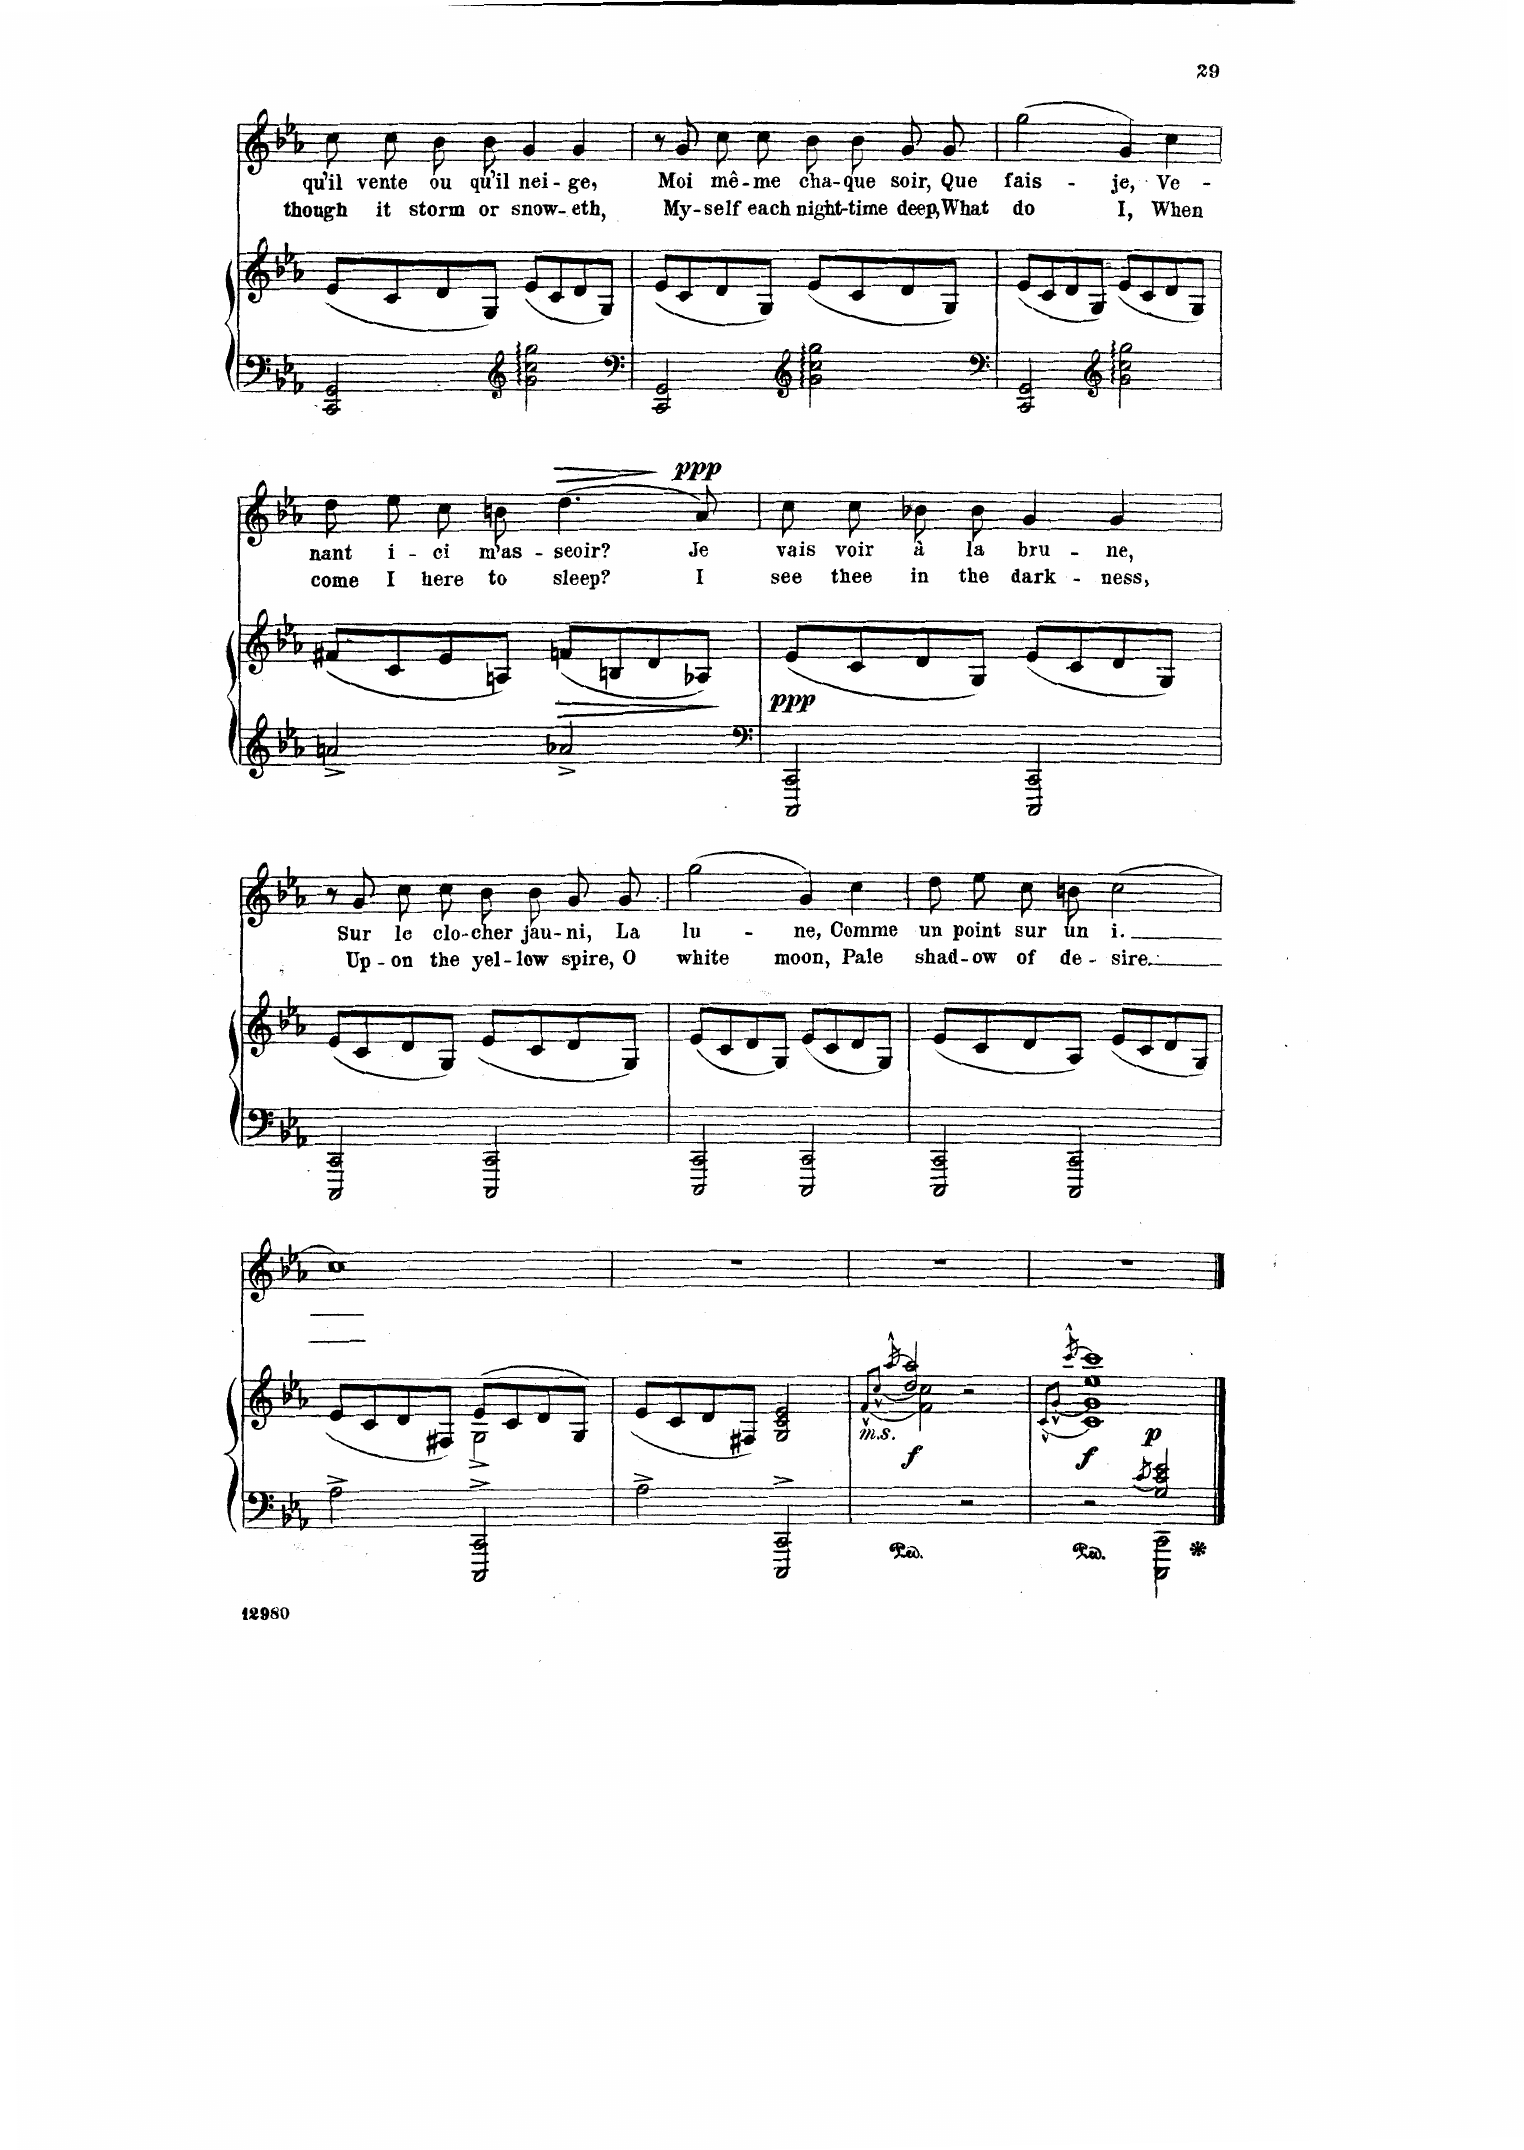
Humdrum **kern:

**kern	**kern	**dynam	**kern	**text	**text	**dynam
*part2	*part2	*part2	*part1	*part1	*part1	*part1
*staff3	*staff2	*staff2/3	*staff1	*staff1	*staff1	*staff1
*I"Piano	*	*	*I"Chant Voice	*	*	*
*I'Pno	*	*	*	*	*	*
*clefF4	*clefG2	*	*clefG2	*	*	*
*k[b-e-a-]	*k[b-e-a-]	*	*k[b-e-a-]	*	*	*
*M4/4	*M4/4	*	*M4/4	*	*	*
*met(c)	*met(c)	*	*met(c)	*	*	*
=64	=64	=64	=64	=64	=64	=64
2CC/ 2GG/	(8e-/L	.	8cc\L	qu'il	though	.
.	8c/	.	8cc\J	vente	it	.
.	8d/	.	8b-\L	ou	storm	.
.	8G/J)	.	8b-\J	qu'il	or	.
*clefG2	*	*	*	*	*	*
2g\ 2cc\ 2gg\	(8e-/L	.	4g/	nei-	snow-	.
.	8c/	.	.	.	.	.
.	8d/	.	4g/	-ge,	-eth,	.
.	8G/J)	.	.	.	.	.
=65	=65	=65	=65	=65	=65	=65
*clefF4	*	*	*	*	*	*
2CC/ 2GG/	(8e-/L	.	8r	.	.	.
.	8c/	.	8g/	Moi-	My-	.
.	8d/	.	8cc\L	-mê-	-self	.
.	8G/J)	.	8cc\J	-me	each	.
*clefG2	*	*	*	*	*	*
2g\ 2cc\ 2gg\	(8e-/L	.	8b-\L	cha-	night-	.
.	8c/	.	8b-\J	-que	-time	.
.	8d/	.	8g/L	soir,	deep,	.
.	8G/J)	.	8g/J	Que	What	.
=66	=66	=66	=66	=66	=66	=66
*clefF4	*	*	*	*	*	*
2CC/ 2GG/	(8e-/L	.	(2gg\	fais-	do	.
.	8c/	.	.	.	.	.
.	8d/	.	.	.	.	.
.	8G/J)	.	.	.	.	.
*clefG2	*	*	*	*	*	*
2g\ 2cc\ 2gg\	(8e-/L	.	4g/)	-je,	I,	.
.	8c/	.	.	.	.	.
.	8d/	.	4cc\	Ve-	When	.
.	8G/J)	.	.	.	.	.
=67	=67	=67	=67	=67	=67	=67
2an^/	(8f#X/L	.	8dd\L	-- nant	come	.
.	8c/	.	8ee-\J	i-	I	.
.	8e-/	.	8cc\L	-ci	here	.
.	8An/J)	.	8bn\J	m'as-	to	.
!	!	!LO:HP:b	!	!	!	!LO:HP:b
2a-X^/	(8fn/L	>	(4.dd\	-seoir?	sleep?	>
.	8Bn/	.	.	.	.	.
.	8d/	.	.	.	.	.
!	!	!	!	!	!	!LO:DY:n=1:a
.	8A-X/J)	.	8a-/)	Je	I	] ppp
.	.	]	.	.	.	.
=68	=68	=68	=68	=68	=68	=68
*clefF4	*	*	*	*	*	*
!	!	!LO:DY:b	!	!	!	!
2CCC/ 2CC/	(8e-/L	ppp	8cc\L	vais	see	.
.	8c/	.	8cc\J	voir	thee	.
.	8d/	.	8b-X\L	à	in	.
.	8G/J)	.	8b-\J	la	the	.
2CCC/ 2CC/	(8e-/L	.	4g/	bru-	dark-	.
.	8c/	.	.	.	.	.
.	8d/	.	4g/	-ne,	-ness,	.
.	8G/J)	.	.	.	.	.
=69	=69	=69	=69	=69	=69	=69
2CCC/ 2CC/	(8e-/L	.	8r	.	.	.
.	8c/	.	8g/	Sur	Up-	.
.	8d/	.	8cc\L	le	-on	.
.	8G/J)	.	8cc\J	clo-	the	.
2CCC/ 2CC/	(8e-/L	.	8b-\L	-cher	yel-	.
.	8c/	.	8b-\J	jau-	-low	.
.	8d/	.	8g/L	-ni,	spire,	.
.	8G/J)	.	8g/J	La	O	.
=70	=70	=70	=70	=70	=70	=70
2CCC/ 2CC/	(8e-/L	.	(2gg\	lu-	white	.
.	8c/	.	.	.	.	.
.	8d/	.	.	.	.	.
.	8G/J)	.	.	.	.	.
2CCC/ 2CC/	(8e-/L	.	4g/)	-ne,	moon,	.
.	8c/	.	.	.	.	.
.	8d/	.	4cc\	Com-	Pale	.
.	8G/J)	.	.	.	.	.
=71	=71	=71	=71	=71	=71	=71
2CCC/ 2CC/	(8e-/L	.	8dd\L	me un	shad-	.
.	8c/	.	8ee-\J	point	-ow	.
.	8d/	.	8cc\L	sur	of	.
.	8A-/J)	.	8bn\J	un	de-	.
2CCC/ 2CC/	(8e-/L	.	[2cc\	i.	-sire.	.
.	8c/	.	.	.	.	.
.	8d/	.	.	.	.	.
.	8G/J)	.	.	.	.	.
=72	=72	=72	=72	=72	=72	=72
*	*^	*	*	*	*	*
2A-^\	(<8e-/L	2ryy	.	1cc]	.	.	.
.	8c/	.	.	.	.	.	.
.	8d/	.	.	.	.	.	.
.	8F#X/J)	.	.	.	.	.	.
2CCC/^> 2CC/^>	(8e-/L	2G^\	.	.	.	.	.
.	8c/	.	.	.	.	.	.
.	8d/	.	.	.	.	.	.
.	8G/J)	.	.	.	.	.	.
*	*v	*v	*	*	*	*	*
=73	=73	=73	=73	=73	=73	=73
2A-^\	(<8e-/L	.	1r	.	.	.
.	8c/	.	.	.	.	.
.	8d/	.	.	.	.	.
.	8F#X/J)	.	.	.	.	.
2CCC/^> 2CC/^>	2G/ 2c/ 2e-/	.	.	.	.	.
=74	=74	=74	=74	=74	=74	=74
*	*^	*	*	*	*	*
.	.	[<8qf\L	.	.	.	.	.
.	[>8qaa-^^/	8qcc\J_	.	.	.	.	.
!LO:TX:i:t=m.s.	!	!	!	!	!	!	!
!	!	!	!LO:DY:b	!	!	!	!
2ryy	2dd/ 2aa-/]	2f\] 2cc\	f	1r	.	.	.
2r	2r	2ryy	.	.	.	.	.
=75	=75	=75	=75	=75	=75	=75	=75
.	.	[<8qc/L	.	.	.	.	.
.	[8qccc^^/	8qg/J_	.	.	.	.	.
*^	*	*	*	*	*	*	*
!	!	!	!	!LO:DY:b	!	!	!	!
2r	2ryy	1ee- 1ccc]	1c] 1g	f	1r	.	.	.
[<8qc/	.	.	.	.	.	.	.	.
!	!	!	!	!LO:DY:a=2	!	!	!	!
2G/ 2c/] 2e-/	2CCC\ 2CC\	.	.	p	.	.	.	.
*v	*v	*	*	*	*	*	*	*
*	*v	*v	*	*	*	*	*
==	==	==	==	==	==	==
*-	*-	*-	*-	*-	*-	*-
